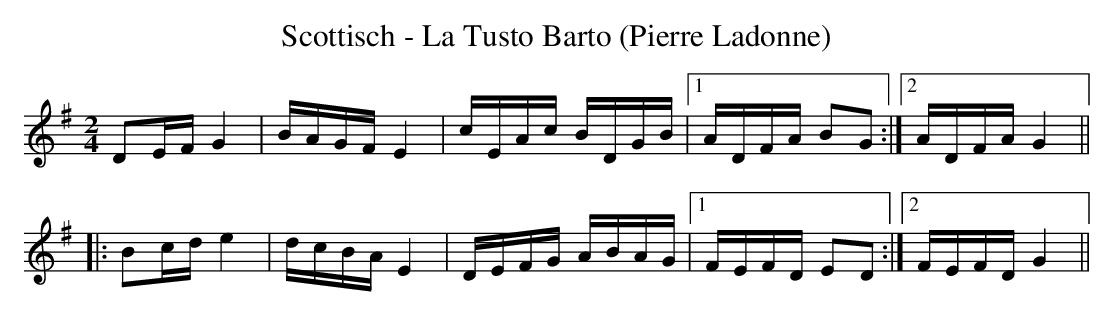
X:1
T:Scottisch - La Tusto Barto (Pierre Ladonne)
M:2/4
L:1/16
K:G
D2EF G4|BAGF E4|cEAc BDGB|1 ADFA B2G2:|2 ADFA G4||
|:B2cd e4|dcBA E4|DEFG ABAG|1 FEFD E2D2:|2 FEFD G4||
